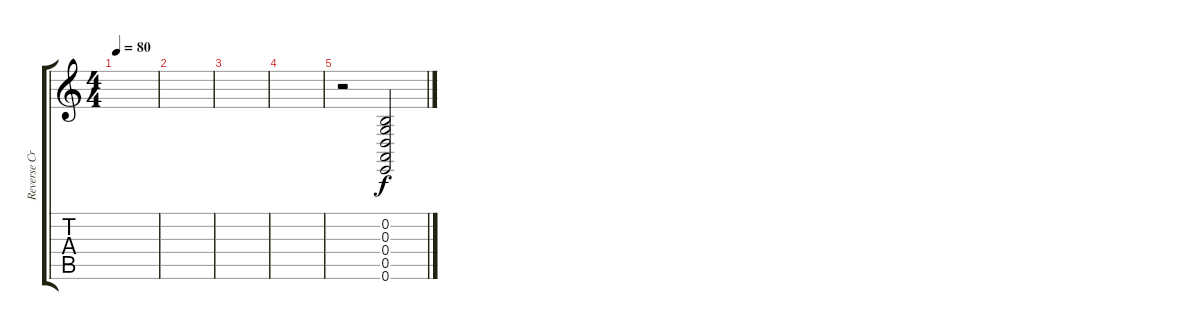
\track ("Reverse Crash" "Reverse Cr") {instrument reversecymbal}
\staff {score tabs}
\tuning (E4 B3 G3 D3 A2 E2) {hide}
\ts (4 4)
\tempo 80
\clef g2
\ks c
|
|
|
|
r.2 (0.2 0.3 0.4 0.5 0.6).2
